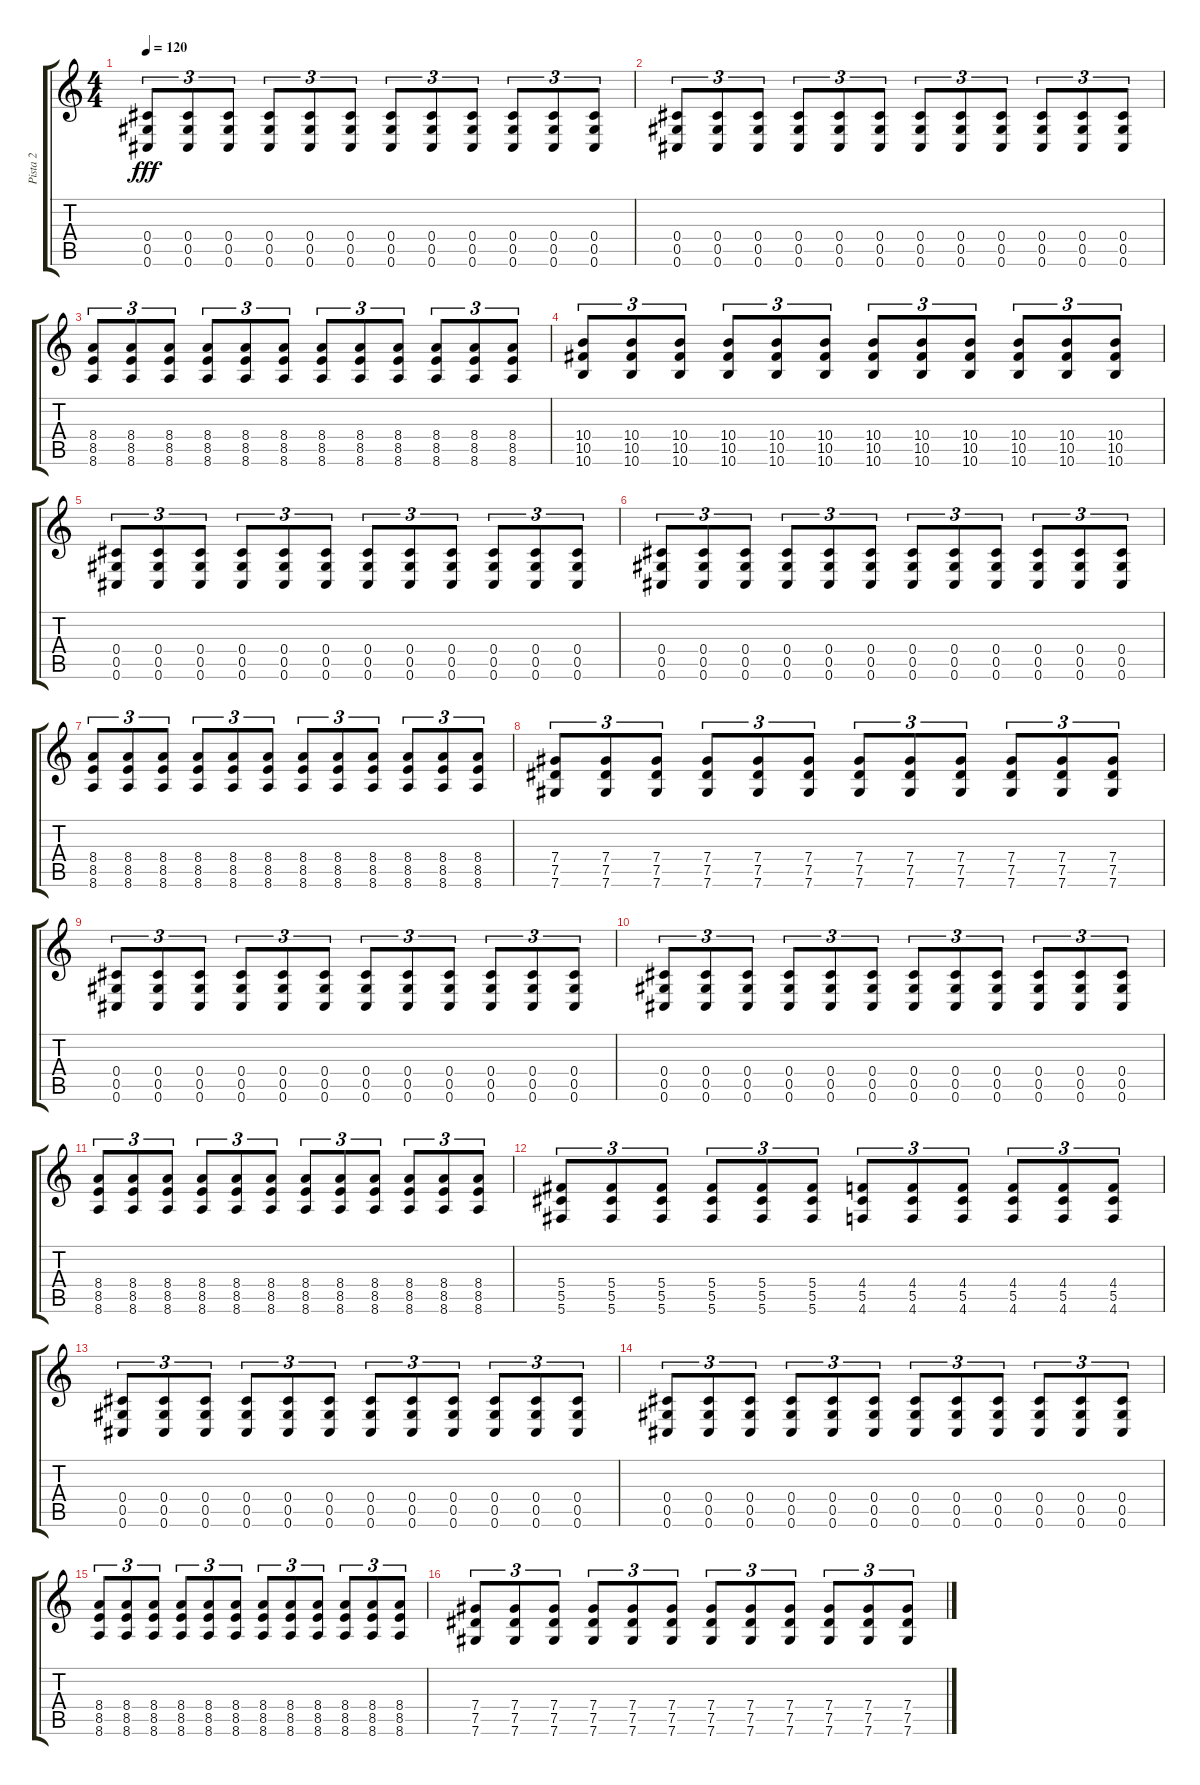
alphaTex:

\track ("Pista 2" "Pista 2") {instrument overdrivenguitar}
\staff {score tabs}
\tuning (Eb4 Bb3 Gb3 Db3 Ab2 Db2) {hide}
\ts (4 4)
\tempo 120
\clef g2
\ks c
(0.4 0.5 0.6).8{tu (3 2) dy fff} (0.4 0.5 0.6).8{tu (3 2)} (0.4 0.5 0.6).8{tu (3 2)} (0.4 0.5 0.6).8{tu (3 2)} (0.4 0.5 0.6).8{tu (3 2)} (0.4 0.5 0.6).8{tu (3 2)} (0.4 0.5 0.6).8{tu (3 2)} (0.4 0.5 0.6).8{tu (3 2)} (0.4 0.5 0.6).8{tu (3 2)} (0.4 0.5 0.6).8{tu (3 2)} (0.4 0.5 0.6).8{tu (3 2)} (0.4 0.5 0.6).8{tu (3 2)} |
(0.4 0.5 0.6).8{tu (3 2)} (0.4 0.5 0.6).8{tu (3 2)} (0.4 0.5 0.6).8{tu (3 2)} (0.4 0.5 0.6).8{tu (3 2)} (0.4 0.5 0.6).8{tu (3 2)} (0.4 0.5 0.6).8{tu (3 2)} (0.4 0.5 0.6).8{tu (3 2)} (0.4 0.5 0.6).8{tu (3 2)} (0.4 0.5 0.6).8{tu (3 2)} (0.4 0.5 0.6).8{tu (3 2)} (0.4 0.5 0.6).8{tu (3 2)} (0.4 0.5 0.6).8{tu (3 2)} |
(8.4 8.5 8.6).8{tu (3 2)} (8.4 8.5 8.6).8{tu (3 2)} (8.4 8.5 8.6).8{tu (3 2)} (8.4 8.5 8.6).8{tu (3 2)} (8.4 8.5 8.6).8{tu (3 2)} (8.4 8.5 8.6).8{tu (3 2)} (8.4 8.5 8.6).8{tu (3 2)} (8.4 8.5 8.6).8{tu (3 2)} (8.4 8.5 8.6).8{tu (3 2)} (8.4 8.5 8.6).8{tu (3 2)} (8.4 8.5 8.6).8{tu (3 2)} (8.4 8.5 8.6).8{tu (3 2)} |
(10.4 10.5 10.6).8{tu (3 2)} (10.4 10.5 10.6).8{tu (3 2)} (10.4 10.5 10.6).8{tu (3 2)} (10.4 10.5 10.6).8{tu (3 2)} (10.4 10.5 10.6).8{tu (3 2)} (10.4 10.5 10.6).8{tu (3 2)} (10.4 10.5 10.6).8{tu (3 2)} (10.4 10.5 10.6).8{tu (3 2)} (10.4 10.5 10.6).8{tu (3 2)} (10.4 10.5 10.6).8{tu (3 2)} (10.4 10.5 10.6).8{tu (3 2)} (10.4 10.5 10.6).8{tu (3 2)} |
(0.4 0.5 0.6).8{tu (3 2)} (0.4 0.5 0.6).8{tu (3 2)} (0.4 0.5 0.6).8{tu (3 2)} (0.4 0.5 0.6).8{tu (3 2)} (0.4 0.5 0.6).8{tu (3 2)} (0.4 0.5 0.6).8{tu (3 2)} (0.4 0.5 0.6).8{tu (3 2)} (0.4 0.5 0.6).8{tu (3 2)} (0.4 0.5 0.6).8{tu (3 2)} (0.4 0.5 0.6).8{tu (3 2)} (0.4 0.5 0.6).8{tu (3 2)} (0.4 0.5 0.6).8{tu (3 2)} |
(0.4 0.5 0.6).8{tu (3 2)} (0.4 0.5 0.6).8{tu (3 2)} (0.4 0.5 0.6).8{tu (3 2)} (0.4 0.5 0.6).8{tu (3 2)} (0.4 0.5 0.6).8{tu (3 2)} (0.4 0.5 0.6).8{tu (3 2)} (0.4 0.5 0.6).8{tu (3 2)} (0.4 0.5 0.6).8{tu (3 2)} (0.4 0.5 0.6).8{tu (3 2)} (0.4 0.5 0.6).8{tu (3 2)} (0.4 0.5 0.6).8{tu (3 2)} (0.4 0.5 0.6).8{tu (3 2)} |
(8.4 8.5 8.6).8{tu (3 2)} (8.4 8.5 8.6).8{tu (3 2)} (8.4 8.5 8.6).8{tu (3 2)} (8.4 8.5 8.6).8{tu (3 2)} (8.4 8.5 8.6).8{tu (3 2)} (8.4 8.5 8.6).8{tu (3 2)} (8.4 8.5 8.6).8{tu (3 2)} (8.4 8.5 8.6).8{tu (3 2)} (8.4 8.5 8.6).8{tu (3 2)} (8.4 8.5 8.6).8{tu (3 2)} (8.4 8.5 8.6).8{tu (3 2)} (8.4 8.5 8.6).8{tu (3 2)} |
(7.4 7.5 7.6).8{tu (3 2)} (7.4 7.5 7.6).8{tu (3 2)} (7.4 7.5 7.6).8{tu (3 2)} (7.4 7.5 7.6).8{tu (3 2)} (7.4 7.5 7.6).8{tu (3 2)} (7.4 7.5 7.6).8{tu (3 2)} (7.4 7.5 7.6).8{tu (3 2)} (7.4 7.5 7.6).8{tu (3 2)} (7.4 7.5 7.6).8{tu (3 2)} (7.4 7.5 7.6).8{tu (3 2)} (7.4 7.5 7.6).8{tu (3 2)} (7.4 7.5 7.6).8{tu (3 2)} |
(0.4 0.5 0.6).8{tu (3 2)} (0.4 0.5 0.6).8{tu (3 2)} (0.4 0.5 0.6).8{tu (3 2)} (0.4 0.5 0.6).8{tu (3 2)} (0.4 0.5 0.6).8{tu (3 2)} (0.4 0.5 0.6).8{tu (3 2)} (0.4 0.5 0.6).8{tu (3 2)} (0.4 0.5 0.6).8{tu (3 2)} (0.4 0.5 0.6).8{tu (3 2)} (0.4 0.5 0.6).8{tu (3 2)} (0.4 0.5 0.6).8{tu (3 2)} (0.4 0.5 0.6).8{tu (3 2)} |
(0.4 0.5 0.6).8{tu (3 2)} (0.4 0.5 0.6).8{tu (3 2)} (0.4 0.5 0.6).8{tu (3 2)} (0.4 0.5 0.6).8{tu (3 2)} (0.4 0.5 0.6).8{tu (3 2)} (0.4 0.5 0.6).8{tu (3 2)} (0.4 0.5 0.6).8{tu (3 2)} (0.4 0.5 0.6).8{tu (3 2)} (0.4 0.5 0.6).8{tu (3 2)} (0.4 0.5 0.6).8{tu (3 2)} (0.4 0.5 0.6).8{tu (3 2)} (0.4 0.5 0.6).8{tu (3 2)} |
(8.4 8.5 8.6).8{tu (3 2)} (8.4 8.5 8.6).8{tu (3 2)} (8.4 8.5 8.6).8{tu (3 2)} (8.4 8.5 8.6).8{tu (3 2)} (8.4 8.5 8.6).8{tu (3 2)} (8.4 8.5 8.6).8{tu (3 2)} (8.4 8.5 8.6).8{tu (3 2)} (8.4 8.5 8.6).8{tu (3 2)} (8.4 8.5 8.6).8{tu (3 2)} (8.4 8.5 8.6).8{tu (3 2)} (8.4 8.5 8.6).8{tu (3 2)} (8.4 8.5 8.6).8{tu (3 2)} |
(5.4 5.5 5.6).8{tu (3 2)} (5.4 5.5 5.6).8{tu (3 2)} (5.4 5.5 5.6).8{tu (3 2)} (5.4 5.5 5.6).8{tu (3 2)} (5.4 5.5 5.6).8{tu (3 2)} (5.4 5.5 5.6).8{tu (3 2)} (4.4 5.5 4.6).8{tu (3 2)} (4.4 5.5 4.6).8{tu (3 2)} (4.4 5.5 4.6).8{tu (3 2)} (4.4 5.5 4.6).8{tu (3 2)} (4.4 5.5 4.6).8{tu (3 2)} (4.4 5.5 4.6).8{tu (3 2)} |
(0.4 0.5 0.6).8{tu (3 2)} (0.4 0.5 0.6).8{tu (3 2)} (0.4 0.5 0.6).8{tu (3 2)} (0.4 0.5 0.6).8{tu (3 2)} (0.4 0.5 0.6).8{tu (3 2)} (0.4 0.5 0.6).8{tu (3 2)} (0.4 0.5 0.6).8{tu (3 2)} (0.4 0.5 0.6).8{tu (3 2)} (0.4 0.5 0.6).8{tu (3 2)} (0.4 0.5 0.6).8{tu (3 2)} (0.4 0.5 0.6).8{tu (3 2)} (0.4 0.5 0.6).8{tu (3 2)} |
(0.4 0.5 0.6).8{tu (3 2)} (0.4 0.5 0.6).8{tu (3 2)} (0.4 0.5 0.6).8{tu (3 2)} (0.4 0.5 0.6).8{tu (3 2)} (0.4 0.5 0.6).8{tu (3 2)} (0.4 0.5 0.6).8{tu (3 2)} (0.4 0.5 0.6).8{tu (3 2)} (0.4 0.5 0.6).8{tu (3 2)} (0.4 0.5 0.6).8{tu (3 2)} (0.4 0.5 0.6).8{tu (3 2)} (0.4 0.5 0.6).8{tu (3 2)} (0.4 0.5 0.6).8{tu (3 2)} |
(8.4 8.5 8.6).8{tu (3 2)} (8.4 8.5 8.6).8{tu (3 2)} (8.4 8.5 8.6).8{tu (3 2)} (8.4 8.5 8.6).8{tu (3 2)} (8.4 8.5 8.6).8{tu (3 2)} (8.4 8.5 8.6).8{tu (3 2)} (8.4 8.5 8.6).8{tu (3 2)} (8.4 8.5 8.6).8{tu (3 2)} (8.4 8.5 8.6).8{tu (3 2)} (8.4 8.5 8.6).8{tu (3 2)} (8.4 8.5 8.6).8{tu (3 2)} (8.4 8.5 8.6).8{tu (3 2)} |
(7.4 7.5 7.6).8{tu (3 2)} (7.4 7.5 7.6).8{tu (3 2)} (7.4 7.5 7.6).8{tu (3 2)} (7.4 7.5 7.6).8{tu (3 2)} (7.4 7.5 7.6).8{tu (3 2)} (7.4 7.5 7.6).8{tu (3 2)} (7.4 7.5 7.6).8{tu (3 2)} (7.4 7.5 7.6).8{tu (3 2)} (7.4 7.5 7.6).8{tu (3 2)} (7.4 7.5 7.6).8{tu (3 2)} (7.4 7.5 7.6).8{tu (3 2)} (7.4 7.5 7.6).8{tu (3 2)}
